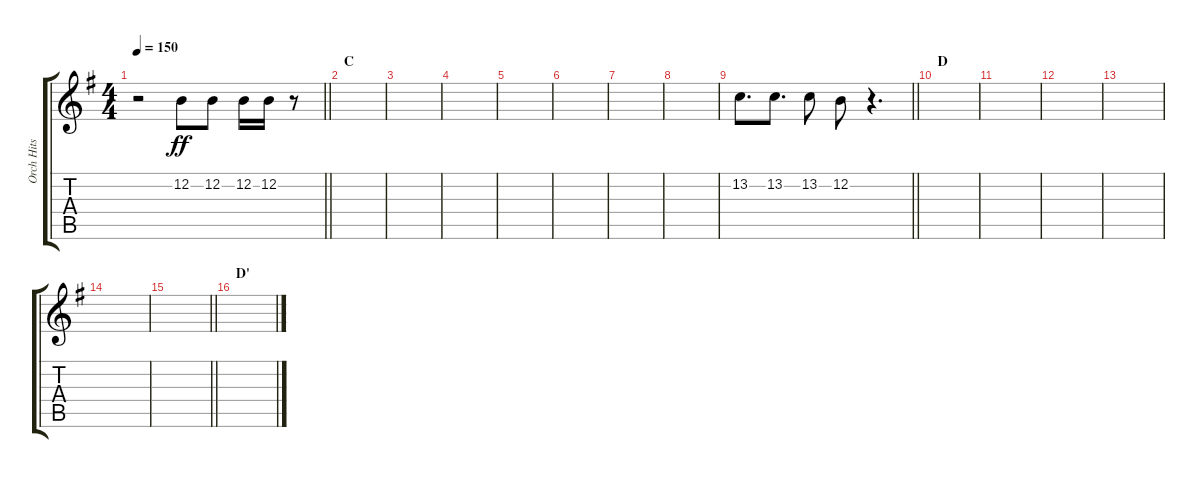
\track ("Orch Hits" "Orch Hits") {instrument orchestrahit}
\staff {score tabs}
\tuning (E4 B3 G3 D3 A2 E2) {hide}
\ts (4 4)
\tempo 150
\clef g2
\barLineRight lightlight
\ks eminor
r.2{dy ff} 12.2.8 12.2.8 12.2.16 12.2.16 r.8 |
\section ("" "C")
|
|
|
|
|
|
|
\barLineRight lightlight
13.2.8{d} 13.2.8{d} 13.2.8 12.2.8 r.4{d} |
\section ("" "D")
|
|
|
|
|
\barLineRight lightlight
|
\section ("" "D'")
